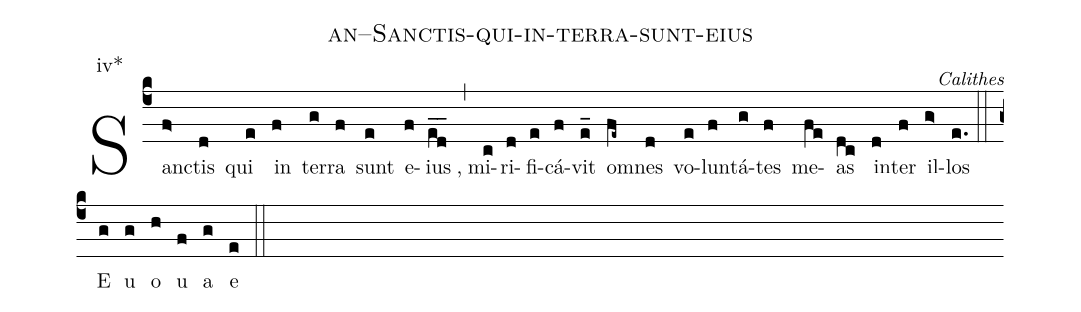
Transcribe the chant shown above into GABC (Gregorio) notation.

name: an--Sanctis-qui-in-terra-sunt-eius;
commentary: Calithes;
annotation: iv*;
%%
(c4) San(f>)ctis(d) qui(e) in(f) ter(g)ra(f) sunt(e) e(f)ius(ed__),(,) mi(c)ri(d)fi(e)cá(f)vit(e_) om(fe~)nes(d) vo(e)lun(f)tá(g)tes(f) me(fe)as(dc) in(d)ter(f) il(g>)los(e.) (::) E(g) u(g) o(h) u(f) a(g) e(e) (::)
